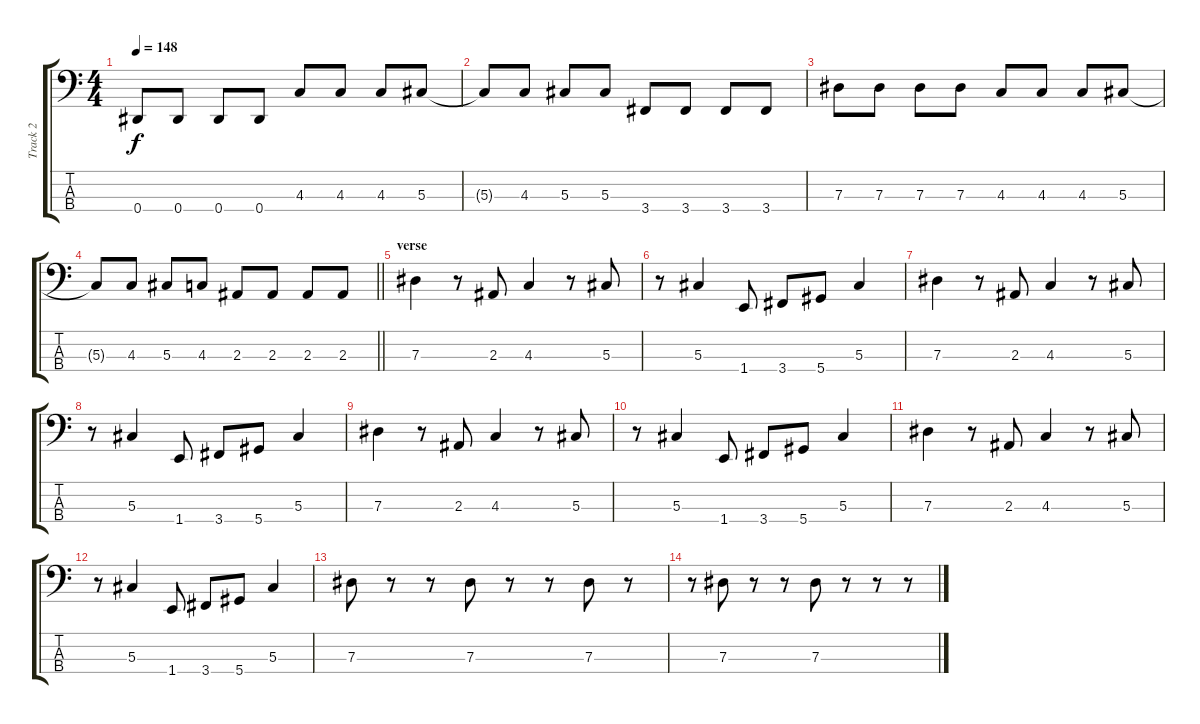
\track ("Track 2" "Track 2") {instrument electricbassfinger}
\staff {score tabs}
\tuning (Gb2 Db2 Ab1 Eb1) {hide}
\ts (4 4)
\tempo 148
\clef f4
\ks c
0.4.8{dy f} 0.4.8 0.4.8 0.4.8 4.3.8 4.3.8 4.3.8 5.3.8 |
5.3{t}.8 4.3.8 5.3.8 5.3.8 3.4.8 3.4.8 3.4.8 3.4.8 |
7.3.8 7.3.8 7.3.8 7.3.8 4.3.8 4.3.8 4.3.8 5.3.8 |
\barLineRight lightlight
5.3{t}.8 4.3.8 5.3.8 4.3.8 2.3.8 2.3.8 2.3.8 2.3.8 |
\section ("" "verse")
7.3.4 r.8 2.3.8 4.3.4 r.8 5.3.8 |
r.8 5.3.4 1.4.8 3.4.8 5.4.8 5.3.4 |
7.3.4 r.8 2.3.8 4.3.4 r.8 5.3.8 |
r.8 5.3.4 1.4.8 3.4.8 5.4.8 5.3.4 |
7.3.4 r.8 2.3.8 4.3.4 r.8 5.3.8 |
r.8 5.3.4 1.4.8 3.4.8 5.4.8 5.3.4 |
7.3.4 r.8 2.3.8 4.3.4 r.8 5.3.8 |
r.8 5.3.4 1.4.8 3.4.8 5.4.8 5.3.4 |
7.3.8 r.8 r.8 7.3.8 r.8 r.8 7.3.8 r.8 |
r.8 7.3.8 r.8 r.8 7.3.8 r.8 r.8 r.8
